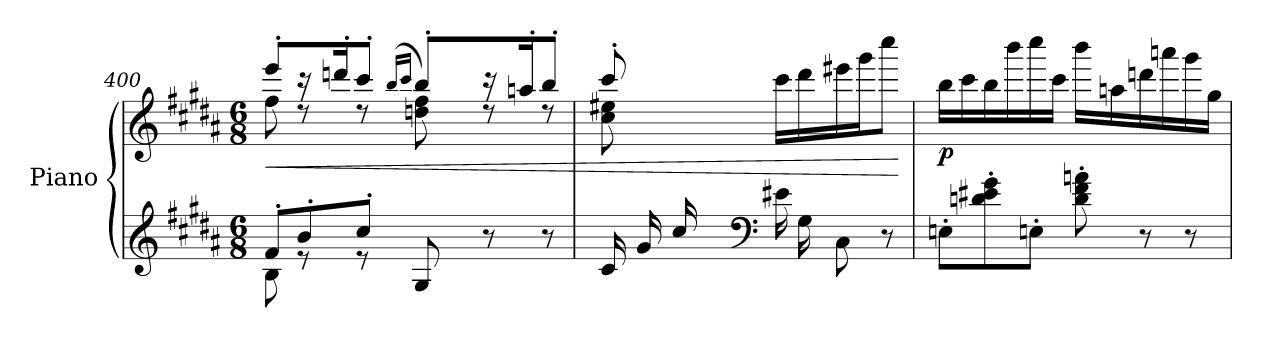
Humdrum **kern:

**kern	**kern	**dynam
*part1	*part1	*part1
*staff2	*staff1	*staff1/2
*I"Piano	*	*
*I'Pno.	*	*
*clefG2	*clefG2	*
*k[f#c#g#d#a#]	*k[f#c#g#d#a#]	*
*M6/8	*M6/8	*
=400	=400	=400
*^	*	*
!	!	!	!LO:HP:b
*	*	*^	*
*	*	*	*^	*
8f#'/L	8B\	8eee'/L	8ff#\	4.ryy	<
8b'/	8re	16r	8rdd	.	.
.	.	16dddn'/K	.	.	.
8cc#'/J	8re	8ccc#'/J	8rdd	.	.
.	.	(>16qbb/LL	.	.	.
.	.	16qccc#/JJ	.	.	.
8G#/	4.ryy	8bb'/L)	8ddn\ 8ff#\	32bb!LLLyy	.
.	.	.	.	32ccc#!Jyy	.
.	.	.	.	16bb!JJyy	.
8r	.	16r	8rdd	8ryy	.
.	.	16aan'/K	.	.	.
8r	.	8bb'/J	8rdd	8ryy	.
*v	*v	*	*	*	*
=401	=401	=401	=401	=401
16c#/LL	8ccc#'/	8cc#\ 8ee#X\	8.ryy	.
16g#/	.	.	.	.
16cc#/	8ryy	8rffyy	.	.
8.ryy	.	.	16dd#X\	.
.	8ryy	8rffyy	16ee#X\	.
.	.	.	16gg#\JJ	.
*clefF4	*	*	*	*
16e#X\LL	16ccc#\LL	4ryy	4.ryy	.
16G#\J	16ddd#\	.	.	.
8C#\J	16eee#X\	.	.	.
.	16ggg#\J	.	.	.
8r	(8cccc#\J	8ryy	.	.
*	*v	*v	*v	*
.	.	[
=402	=402	=402
!	!	!LO:DY:b
8En'\L	16bb\LL	p
.	16ccc#\	.
8dn\' 8e#X\' 8g#\'	16bb\	.
.	16bbb\	.
8En'\J	16cccc#\	.
.	16ccc#\JJ	.
8d\' 8f#\' 8an\'	16bbb\LL	.
.	16aan\	.
8r	16dddn\	.
.	16aaan\	.
8r	16ggg#\	.
.	16gg#\JJ	.
=	=	=
*-	*-	*-
